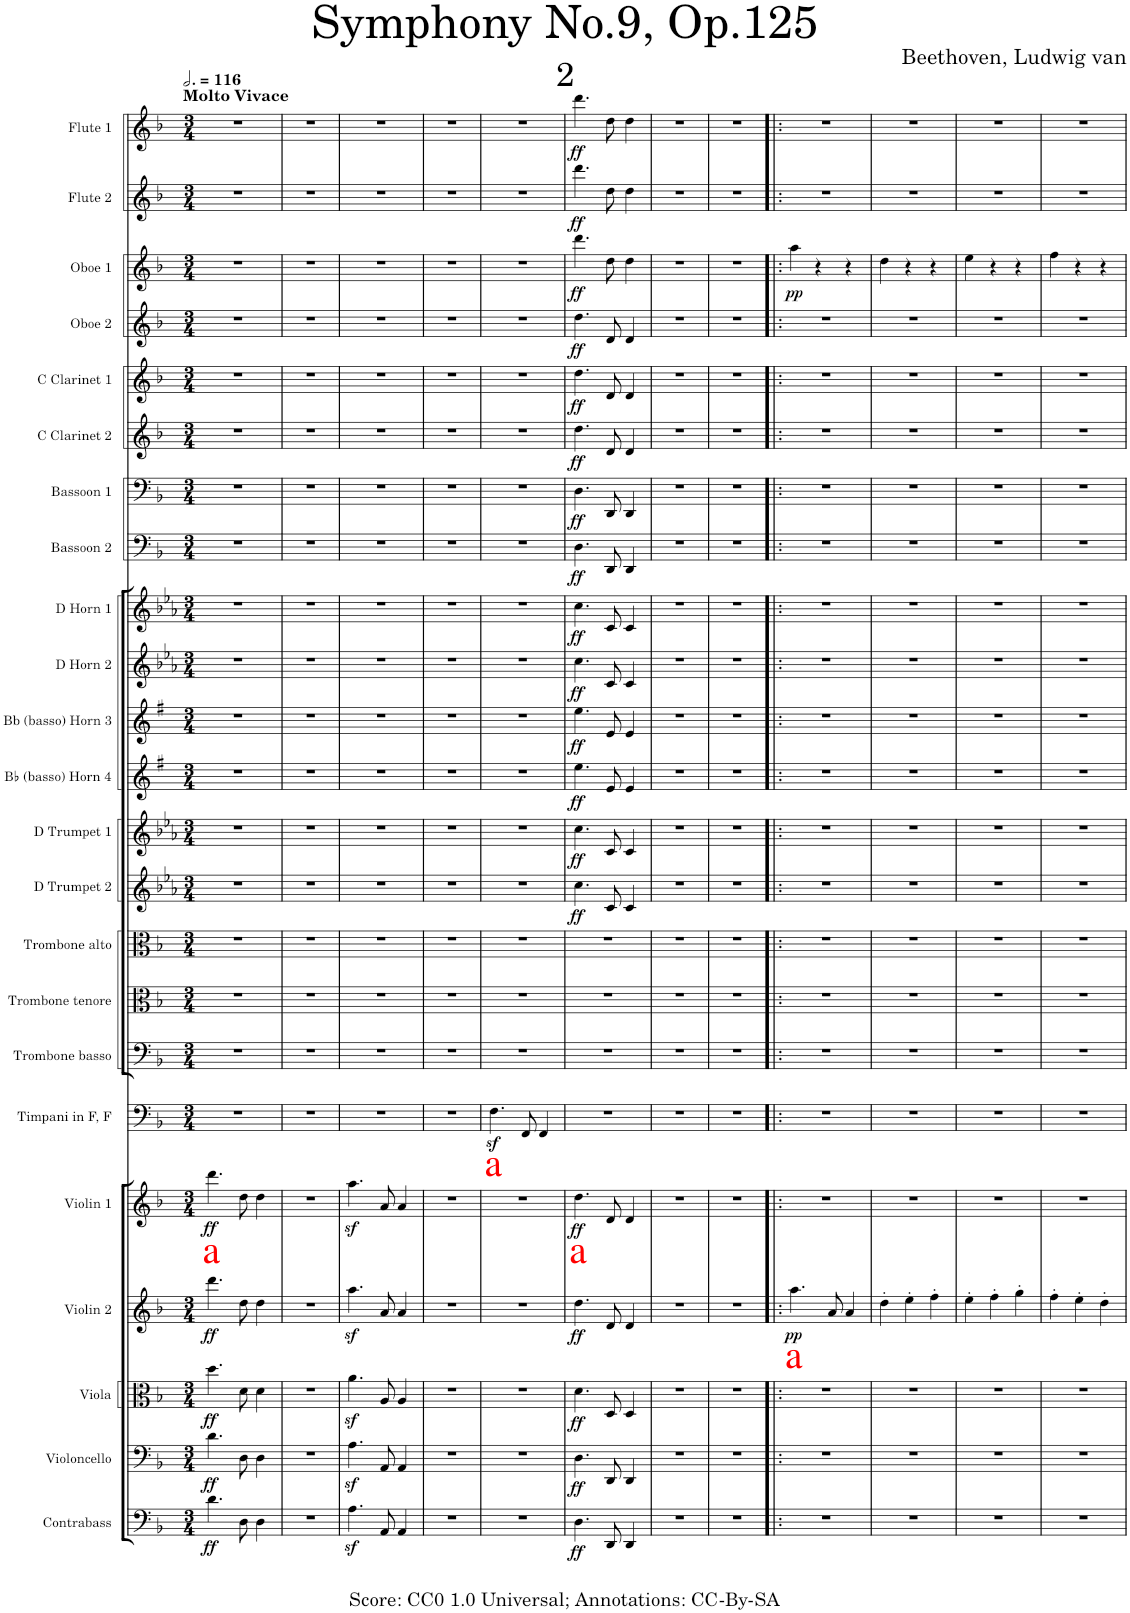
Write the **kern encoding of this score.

**kern	**dynam	**kern	**dynam	**kern	**dynam	**kern	**text	**dynam	**kern	**text	**dynam	**kern	**text	**kern	**kern	**kern	**kern	**dynam	**kern	**dynam	**kern	**dynam	**kern	**dynam	**kern	**dynam	**kern	**dynam	**kern	**dynam	**kern	**dynam	**kern	**dynam	**kern	**dynam	**kern	**dynam	**kern	**dynam	**kern	**dynam	**kern	**dynam
*part23	*part23	*part22	*part22	*part21	*part21	*part20	*part20	*part20	*part19	*part19	*part19	*part18	*part18	*part17	*part16	*part15	*part14	*part14	*part13	*part13	*part12	*part12	*part11	*part11	*part10	*part10	*part9	*part9	*part8	*part8	*part7	*part7	*part6	*part6	*part5	*part5	*part4	*part4	*part3	*part3	*part2	*part2	*part1	*part1
*staff23	*staff23	*staff22	*staff22	*staff21	*staff21	*staff20	*staff20	*staff20	*staff19	*staff19	*staff19	*staff18	*staff18	*staff17	*staff16	*staff15	*staff14	*staff14	*staff13	*staff13	*staff12	*staff12	*staff11	*staff11	*staff10	*staff10	*staff9	*staff9	*staff8	*staff8	*staff7	*staff7	*staff6	*staff6	*staff5	*staff5	*staff4	*staff4	*staff3	*staff3	*staff2	*staff2	*staff1	*staff1
*I"Contrabass	*	*I"Violoncello	*	*I"Viola	*	*I"Violin 2	*	*	*I"Violin 1	*	*	*I"Timpani in F, F	*	*I"Trombone basso	*I"Trombone tenore	*I"Trombone alto	*I"D Trumpet 2	*	*I"D Trumpet 1	*	*I"Bb (basso) Horn 4	*	*I"Bb (basso) Horn 3	*	*I"D Horn 2	*	*I"D Horn 1	*	*I"Bassoon 2	*	*I"Bassoon 1	*	*I"C Clarinet 2	*	*I"C Clarinet 1	*	*I"Oboe 2	*	*I"Oboe 1	*	*I"Flute 2	*	*I"Flute 1	*
*I'Cb	*	*I'Vc	*	*I'Vla	*	*I'Vl 2	*	*	*I'Vl 1	*	*	*I'Timp	*	*I'Trb. b.	*I'Trb. t.	*I'Trb. a.	*I'Tpt 2	*	*I'Tpt 1	*	*I'Hn 4	*	*I'Hn 3	*	*I'Hn 2	*	*I'Hn 1	*	*I'Bsn 2	*	*I'Bsn 1	*	*I'Cl 2	*	*I'Cl 1	*	*I'Ob 2	*	*I'Ob 1	*	*I'Fl 2	*	*I'Fl 1	*
*clefF4	*	*clefF4	*	*clefC3	*	*clefG2	*	*	*clefG2	*	*	*clefF4	*	*clefF4	*clefC3	*clefC3	*clefG2	*	*clefG2	*	*clefG2	*	*clefG2	*	*clefG2	*	*clefG2	*	*clefF4	*	*clefF4	*	*clefG2	*	*clefG2	*	*clefG2	*	*clefG2	*	*clefG2	*	*clefG2	*
*Trd7c12	*	*	*	*	*	*	*	*	*	*	*	*	*	*	*	*	*Trd-1c-2	*	*Trd-1c-2	*	*Trd8c14	*	*Trd8c14	*	*Trd6c10	*	*Trd6c10	*	*	*	*	*	*Trd1c2	*	*Trd1c2	*	*	*	*	*	*	*	*	*
*k[b-]	*	*k[b-]	*	*k[b-]	*	*k[b-]	*	*	*k[b-]	*	*	*k[b-]	*	*k[b-]	*k[b-]	*k[b-]	*k[b-e-a-]	*	*k[b-e-a-]	*	*k[f#]	*	*k[f#]	*	*k[b-e-a-]	*	*k[b-e-a-]	*	*k[b-]	*	*k[b-]	*	*k[b-]	*	*k[b-]	*	*k[b-]	*	*k[b-]	*	*k[b-]	*	*k[b-]	*
*M3/4	*	*M3/4	*	*M3/4	*	*M3/4	*	*	*M3/4	*	*	*M3/4	*	*M3/4	*M3/4	*M3/4	*M3/4	*	*M3/4	*	*M3/4	*	*M3/4	*	*M3/4	*	*M3/4	*	*M3/4	*	*M3/4	*	*M3/4	*	*M3/4	*	*M3/4	*	*M3/4	*	*M3/4	*	*M3/4	*
*MM348	*	*MM348	*	*MM348	*	*MM348	*	*	*MM348	*	*	*MM348	*	*MM348	*MM348	*MM348	*MM348	*	*MM348	*	*MM348	*	*MM348	*	*MM348	*	*MM348	*	*MM348	*	*MM348	*	*MM348	*	*MM348	*	*MM348	*	*MM348	*	*MM348	*	*MM348	*
=1	=1	=1	=1	=1	=1	=1	=1	=1	=1	=1	=1	=1	=1	=1	=1	=1	=1	=1	=1	=1	=1	=1	=1	=1	=1	=1	=1	=1	=1	=1	=1	=1	=1	=1	=1	=1	=1	=1	=1	=1	=1	=1	=1	=1
!	!	!	!	!	!	!	!	!	!	!	!	!	!	!	!	!	!	!	!	!	!	!	!	!	!	!	!	!	!	!	!	!	!	!	!	!	!	!	!	!	!	!	!LO:TX:a:B:t=Molto Vivace	!
!	!LO:DY:b	!	!LO:DY:b	!	!LO:DY:b	!	!	!LO:DY:b	!	!LO:LY:b:color=#FF0000	!LO:DY:b	!	!	!	!	!	!	!	!	!	!	!	!	!	!	!	!	!	!	!	!	!	!	!	!	!	!	!	!	!	!	!	!	!
4.d\	ff	4.d\	ff	4.dd\	ff	4.ddd\	.	ff	4.ddd\	a	ff	2.r	.	2.r	2.r	2.r	2.r	.	2.r	.	2.r	.	2.r	.	2.r	.	2.r	.	2.r	.	2.r	.	2.r	.	2.r	.	2.r	.	2.r	.	2.r	.	2.r	.
8D\	.	8D\	.	8d\	.	8dd\	.	.	8dd\	.	.	.	.	.	.	.	.	.	.	.	.	.	.	.	.	.	.	.	.	.	.	.	.	.	.	.	.	.	.	.	.	.	.	.
4D\	.	4D\	.	4d\	.	4dd\	.	.	4dd\	.	.	.	.	.	.	.	.	.	.	.	.	.	.	.	.	.	.	.	.	.	.	.	.	.	.	.	.	.	.	.	.	.	.	.
=2	=2	=2	=2	=2	=2	=2	=2	=2	=2	=2	=2	=2	=2	=2	=2	=2	=2	=2	=2	=2	=2	=2	=2	=2	=2	=2	=2	=2	=2	=2	=2	=2	=2	=2	=2	=2	=2	=2	=2	=2	=2	=2	=2	=2
2.r	.	2.r	.	2.r	.	2.r	.	.	2.r	.	.	2.r	.	2.r	2.r	2.r	2.r	.	2.r	.	2.r	.	2.r	.	2.r	.	2.r	.	2.r	.	2.r	.	2.r	.	2.r	.	2.r	.	2.r	.	2.r	.	2.r	.
=3	=3	=3	=3	=3	=3	=3	=3	=3	=3	=3	=3	=3	=3	=3	=3	=3	=3	=3	=3	=3	=3	=3	=3	=3	=3	=3	=3	=3	=3	=3	=3	=3	=3	=3	=3	=3	=3	=3	=3	=3	=3	=3	=3	=3
4.Az<\	.	4.Az<\	.	4.az<\	.	4.aaz<\	.	.	4.aaz<\	.	.	2.r	.	2.r	2.r	2.r	2.r	.	2.r	.	2.r	.	2.r	.	2.r	.	2.r	.	2.r	.	2.r	.	2.r	.	2.r	.	2.r	.	2.r	.	2.r	.	2.r	.
8AA/	.	8AA/	.	8A/	.	8a/	.	.	8a/	.	.	.	.	.	.	.	.	.	.	.	.	.	.	.	.	.	.	.	.	.	.	.	.	.	.	.	.	.	.	.	.	.	.	.
4AA/	.	4AA/	.	4A/	.	4a/	.	.	4a/	.	.	.	.	.	.	.	.	.	.	.	.	.	.	.	.	.	.	.	.	.	.	.	.	.	.	.	.	.	.	.	.	.	.	.
=4	=4	=4	=4	=4	=4	=4	=4	=4	=4	=4	=4	=4	=4	=4	=4	=4	=4	=4	=4	=4	=4	=4	=4	=4	=4	=4	=4	=4	=4	=4	=4	=4	=4	=4	=4	=4	=4	=4	=4	=4	=4	=4	=4	=4
2.r	.	2.r	.	2.r	.	2.r	.	.	2.r	.	.	2.r	.	2.r	2.r	2.r	2.r	.	2.r	.	2.r	.	2.r	.	2.r	.	2.r	.	2.r	.	2.r	.	2.r	.	2.r	.	2.r	.	2.r	.	2.r	.	2.r	.
=5	=5	=5	=5	=5	=5	=5	=5	=5	=5	=5	=5	=5	=5	=5	=5	=5	=5	=5	=5	=5	=5	=5	=5	=5	=5	=5	=5	=5	=5	=5	=5	=5	=5	=5	=5	=5	=5	=5	=5	=5	=5	=5	=5	=5
!	!	!	!	!	!	!	!	!	!	!	!	!	!LO:LY:b:color=#FF0000	!	!	!	!	!	!	!	!	!	!	!	!	!	!	!	!	!	!	!	!	!	!	!	!	!	!	!	!	!	!	!
2.r	.	2.r	.	2.r	.	2.r	.	.	2.r	.	.	4.Fz<\	a	2.r	2.r	2.r	2.r	.	2.r	.	2.r	.	2.r	.	2.r	.	2.r	.	2.r	.	2.r	.	2.r	.	2.r	.	2.r	.	2.r	.	2.r	.	2.r	.
.	.	.	.	.	.	.	.	.	.	.	.	8FF/	.	.	.	.	.	.	.	.	.	.	.	.	.	.	.	.	.	.	.	.	.	.	.	.	.	.	.	.	.	.	.	.
.	.	.	.	.	.	.	.	.	.	.	.	4FF/	.	.	.	.	.	.	.	.	.	.	.	.	.	.	.	.	.	.	.	.	.	.	.	.	.	.	.	.	.	.	.	.
=6	=6	=6	=6	=6	=6	=6	=6	=6	=6	=6	=6	=6	=6	=6	=6	=6	=6	=6	=6	=6	=6	=6	=6	=6	=6	=6	=6	=6	=6	=6	=6	=6	=6	=6	=6	=6	=6	=6	=6	=6	=6	=6	=6	=6
!	!LO:DY:b	!	!LO:DY:b	!	!LO:DY:b	!	!	!LO:DY:b	!	!LO:LY:b:color=#FF0000	!LO:DY:b	!	!	!	!	!	!	!LO:DY:b	!	!LO:DY:b	!	!LO:DY:b	!	!LO:DY:b	!	!LO:DY:b	!	!LO:DY:b	!	!LO:DY:b	!	!LO:DY:b	!	!LO:DY:b	!	!LO:DY:b	!	!LO:DY:b	!	!LO:DY:b	!	!LO:DY:b	!	!LO:DY:b
4.D\	ff	4.D\	ff	4.d\	ff	4.dd\	.	ff	4.dd\	a	ff	2.r	.	2.r	2.r	2.r	4.cc\	ff	4.cc\	ff	4.ee\	ff	4.ee\	ff	4.cc\	ff	4.cc\	ff	4.D\	ff	4.D\	ff	4.dd\	ff	4.dd\	ff	4.dd\	ff	4.ddd\	ff	4.ddd\	ff	4.ddd\	ff
8DD/	.	8DD/	.	8D/	.	8d/	.	.	8d/	.	.	.	.	.	.	.	8c/	.	8c/	.	8e/	.	8e/	.	8c/	.	8c/	.	8DD/	.	8DD/	.	8d/	.	8d/	.	8d/	.	8dd\	.	8dd\	.	8dd\	.
4DD/	.	4DD/	.	4D/	.	4d/	.	.	4d/	.	.	.	.	.	.	.	4c/	.	4c/	.	4e/	.	4e/	.	4c/	.	4c/	.	4DD/	.	4DD/	.	4d/	.	4d/	.	4d/	.	4dd\	.	4dd\	.	4dd\	.
=7	=7	=7	=7	=7	=7	=7	=7	=7	=7	=7	=7	=7	=7	=7	=7	=7	=7	=7	=7	=7	=7	=7	=7	=7	=7	=7	=7	=7	=7	=7	=7	=7	=7	=7	=7	=7	=7	=7	=7	=7	=7	=7	=7	=7
2.r	.	2.r	.	2.r	.	2.r	.	.	2.r	.	.	2.r	.	2.r	2.r	2.r	2.r	.	2.r	.	2.r	.	2.r	.	2.r	.	2.r	.	2.r	.	2.r	.	2.r	.	2.r	.	2.r	.	2.r	.	2.r	.	2.r	.
=8	=8	=8	=8	=8	=8	=8	=8	=8	=8	=8	=8	=8	=8	=8	=8	=8	=8	=8	=8	=8	=8	=8	=8	=8	=8	=8	=8	=8	=8	=8	=8	=8	=8	=8	=8	=8	=8	=8	=8	=8	=8	=8	=8	=8
2.r	.	2.r	.	2.r	.	2.r	.	.	2.r	.	.	2.r	.	2.r	2.r	2.r	2.r	.	2.r	.	2.r	.	2.r	.	2.r	.	2.r	.	2.r	.	2.r	.	2.r	.	2.r	.	2.r	.	2.r	.	2.r	.	2.r	.
=9!|:	=9!|:	=9!|:	=9!|:	=9!|:	=9!|:	=9!|:	=9!|:	=9!|:	=9!|:	=9!|:	=9!|:	=9!|:	=9!|:	=9!|:	=9!|:	=9!|:	=9!|:	=9!|:	=9!|:	=9!|:	=9!|:	=9!|:	=9!|:	=9!|:	=9!|:	=9!|:	=9!|:	=9!|:	=9!|:	=9!|:	=9!|:	=9!|:	=9!|:	=9!|:	=9!|:	=9!|:	=9!|:	=9!|:	=9!|:	=9!|:	=9!|:	=9!|:	=9!|:	=9!|:
!	!	!	!	!	!	!	!LO:LY:b:color=#FF0000	!LO:DY:b	!	!	!	!	!	!	!	!	!	!	!	!	!	!	!	!	!	!	!	!	!	!	!	!	!	!	!	!	!	!	!	!LO:DY:b	!	!	!	!
2.r	.	2.r	.	2.r	.	4.aa\	a	pp	2.r	.	.	2.r	.	2.r	2.r	2.r	2.r	.	2.r	.	2.r	.	2.r	.	2.r	.	2.r	.	2.r	.	2.r	.	2.r	.	2.r	.	2.r	.	4aa\	pp	2.r	.	2.r	.
.	.	.	.	.	.	.	.	.	.	.	.	.	.	.	.	.	.	.	.	.	.	.	.	.	.	.	.	.	.	.	.	.	.	.	.	.	.	.	4r	.	.	.	.	.
.	.	.	.	.	.	8a/	.	.	.	.	.	.	.	.	.	.	.	.	.	.	.	.	.	.	.	.	.	.	.	.	.	.	.	.	.	.	.	.	.	.	.	.	.	.
.	.	.	.	.	.	4a/	.	.	.	.	.	.	.	.	.	.	.	.	.	.	.	.	.	.	.	.	.	.	.	.	.	.	.	.	.	.	.	.	4r	.	.	.	.	.
=10	=10	=10	=10	=10	=10	=10	=10	=10	=10	=10	=10	=10	=10	=10	=10	=10	=10	=10	=10	=10	=10	=10	=10	=10	=10	=10	=10	=10	=10	=10	=10	=10	=10	=10	=10	=10	=10	=10	=10	=10	=10	=10	=10	=10
2.r	.	2.r	.	2.r	.	4dd'\	.	.	2.r	.	.	2.r	.	2.r	2.r	2.r	2.r	.	2.r	.	2.r	.	2.r	.	2.r	.	2.r	.	2.r	.	2.r	.	2.r	.	2.r	.	2.r	.	4dd\	.	2.r	.	2.r	.
.	.	.	.	.	.	4ee'\	.	.	.	.	.	.	.	.	.	.	.	.	.	.	.	.	.	.	.	.	.	.	.	.	.	.	.	.	.	.	.	.	4r	.	.	.	.	.
.	.	.	.	.	.	4ff'\	.	.	.	.	.	.	.	.	.	.	.	.	.	.	.	.	.	.	.	.	.	.	.	.	.	.	.	.	.	.	.	.	4r	.	.	.	.	.
=11	=11	=11	=11	=11	=11	=11	=11	=11	=11	=11	=11	=11	=11	=11	=11	=11	=11	=11	=11	=11	=11	=11	=11	=11	=11	=11	=11	=11	=11	=11	=11	=11	=11	=11	=11	=11	=11	=11	=11	=11	=11	=11	=11	=11
2.r	.	2.r	.	2.r	.	4ee'\	.	.	2.r	.	.	2.r	.	2.r	2.r	2.r	2.r	.	2.r	.	2.r	.	2.r	.	2.r	.	2.r	.	2.r	.	2.r	.	2.r	.	2.r	.	2.r	.	4ee\	.	2.r	.	2.r	.
.	.	.	.	.	.	4ff'\	.	.	.	.	.	.	.	.	.	.	.	.	.	.	.	.	.	.	.	.	.	.	.	.	.	.	.	.	.	.	.	.	4r	.	.	.	.	.
.	.	.	.	.	.	4gg'\	.	.	.	.	.	.	.	.	.	.	.	.	.	.	.	.	.	.	.	.	.	.	.	.	.	.	.	.	.	.	.	.	4r	.	.	.	.	.
=12	=12	=12	=12	=12	=12	=12	=12	=12	=12	=12	=12	=12	=12	=12	=12	=12	=12	=12	=12	=12	=12	=12	=12	=12	=12	=12	=12	=12	=12	=12	=12	=12	=12	=12	=12	=12	=12	=12	=12	=12	=12	=12	=12	=12
2.r	.	2.r	.	2.r	.	4ff'\	.	.	2.r	.	.	2.r	.	2.r	2.r	2.r	2.r	.	2.r	.	2.r	.	2.r	.	2.r	.	2.r	.	2.r	.	2.r	.	2.r	.	2.r	.	2.r	.	4ff\	.	2.r	.	2.r	.
.	.	.	.	.	.	4ee'\	.	.	.	.	.	.	.	.	.	.	.	.	.	.	.	.	.	.	.	.	.	.	.	.	.	.	.	.	.	.	.	.	4r	.	.	.	.	.
.	.	.	.	.	.	4dd'\	.	.	.	.	.	.	.	.	.	.	.	.	.	.	.	.	.	.	.	.	.	.	.	.	.	.	.	.	.	.	.	.	4r	.	.	.	.	.
=	=	=	=	=	=	=	=	=	=	=	=	=	=	=	=	=	=	=	=	=	=	=	=	=	=	=	=	=	=	=	=	=	=	=	=	=	=	=	=	=	=	=	=	=
*-	*-	*-	*-	*-	*-	*-	*-	*-	*-	*-	*-	*-	*-	*-	*-	*-	*-	*-	*-	*-	*-	*-	*-	*-	*-	*-	*-	*-	*-	*-	*-	*-	*-	*-	*-	*-	*-	*-	*-	*-	*-	*-	*-	*-
